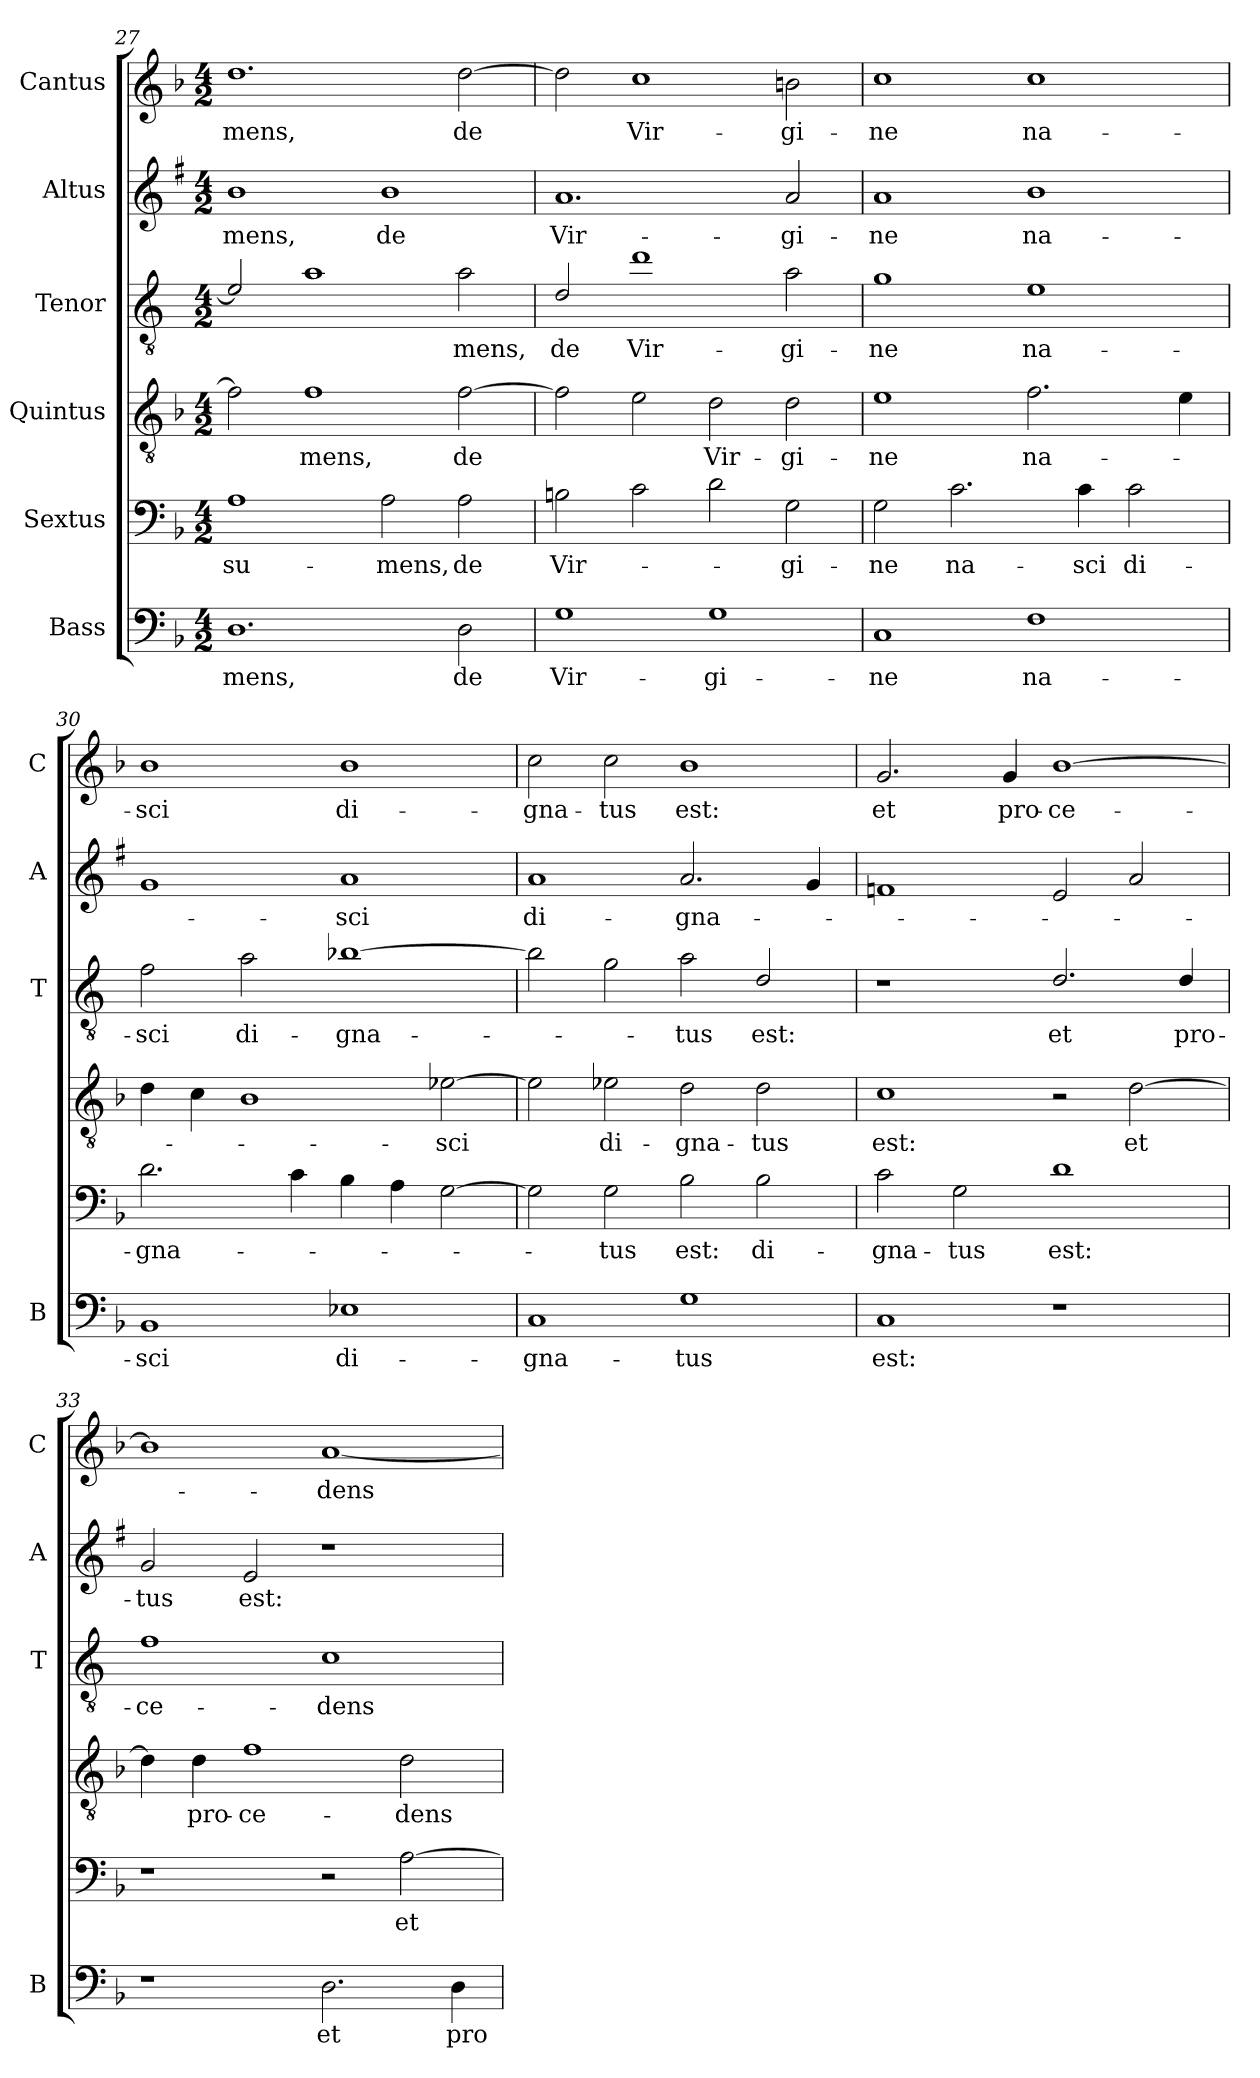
**kern	**text	**kern	**text	**kern	**text	**kern	**text	**kern	**text	**kern	**text
*part6	*part6	*part5	*part5	*part4	*part4	*part3	*part3	*part2	*part2	*part1	*part1
*staff6	*staff6	*staff5	*staff5	*staff4	*staff4	*staff3	*staff3	*staff2	*staff2	*staff1	*staff1
*I"Bass	*	*I"Sextus	*	*I"Quintus	*	*I"Tenor	*	*I"Altus	*	*I"Cantus	*
*I'B	*	*	*	*	*	*I'T	*	*I'A	*	*I'C	*
*clefF4	*	*clefF4	*	*clefGv2	*	*clefGv2	*	*clefG2	*	*clefG2	*
*	*	*	*	*	*	*ITrd4c7	*	*ITrd1c2	*	*	*
*k[b-]	*	*k[b-]	*	*k[b-]	*	*k[b-]	*	*k[b-]	*	*k[b-]	*
*F:	*	*F:	*	*F:	*	*F:	*	*F:	*	*F:	*
*M4/2	*	*M4/2	*	*M4/2	*	*M4/2	*	*M4/2	*	*M4/2	*
=27	=27	=27	=27	=27	=27	=27	=27	=27	=27	=27	=27
!	!LO:LY:b	!	!LO:LY:b	!	!	!	!	!	!LO:LY:b	!	!LO:LY:b
1.D	-mens,	1A	su-	2f\]	.	2A/]	.	1a	-mens,	1.dd	-mens,
!	!	!	!	!	!LO:LY:b	!	!	!	!	!	!
.	.	.	.	1f	-mens,	1d	.	.	.	.	.
!	!	!	!LO:LY:b	!	!	!	!	!	!LO:LY:b	!	!
.	.	2A\	-mens,	.	.	.	.	1a	de	.	.
!	!LO:LY:b	!	!LO:LY:b	!	!LO:LY:b	!	!LO:LY:b	!	!	!	!LO:LY:b
2D\	de	2A\	de	[2f\	de	2d\	-mens,	.	.	[2dd\	de
=28	=28	=28	=28	=28	=28	=28	=28	=28	=28	=28	=28
!	!LO:LY:b	!	!LO:LY:b	!	!	!	!LO:LY:b	!	!LO:LY:b	!	!
1G	Vir-	2Bn\	Vir-	2f\]	.	2G/	de	1.g	Vir-	2dd\]	.
!	!	!	!	!	!	!	!LO:LY:b	!	!	!	!LO:LY:b
.	.	2c\	.	2e\	.	1g	Vir-	.	.	1cc	Vir-
!	!LO:LY:b	!	!	!	!LO:LY:b	!	!	!	!	!	!
1G	-gi-	2d\	.	2d\	Vir-	.	.	.	.	.	.
!	!	!	!LO:LY:b	!	!LO:LY:b	!	!LO:LY:b	!	!LO:LY:b	!	!LO:LY:b
.	.	2G\	-gi-	2d\	-gi-	2d\	-gi-	2g/	-gi-	2bn\	-gi-
=29	=29	=29	=29	=29	=29	=29	=29	=29	=29	=29	=29
!	!LO:LY:b	!	!LO:LY:b	!	!LO:LY:b	!	!LO:LY:b	!	!LO:LY:b	!	!LO:LY:b
1C	-ne	2G\	-ne	1e	-ne	1c	-ne	1g	-ne	1cc	-ne
!	!	!	!LO:LY:b	!	!	!	!	!	!	!	!
.	.	2.c\	na-	.	.	.	.	.	.	.	.
!	!LO:LY:b	!	!	!	!LO:LY:b	!	!LO:LY:b	!	!LO:LY:b	!	!LO:LY:b
1F	na-	.	.	2.f\	na-	1A	na-	1a	na-	1cc	na-
!	!	!	!LO:LY:b	!	!	!	!	!	!	!	!
.	.	4c\	-sci	.	.	.	.	.	.	.	.
!	!	!	!LO:LY:b	!	!	!	!	!	!	!	!
.	.	2c\	di-	.	.	.	.	.	.	.	.
.	.	.	.	4e\	.	.	.	.	.	.	.
!!LO:LB:g=z
=30	=30	=30	=30	=30	=30	=30	=30	=30	=30	=30	=30
!	!LO:LY:b	!	!LO:LY:b	!	!	!	!LO:LY:b	!	!	!	!LO:LY:b
1BB-	-sci	2.d\	-gna-	4d\	.	2B-\	-sci	1f	.	1b-	-sci
.	.	.	.	4c\	.	.	.	.	.	.	.
!	!	!	!	!	!	!	!LO:LY:b	!	!	!	!
.	.	.	.	1B-	.	2d\	di-	.	.	.	.
.	.	4c\	.	.	.	.	.	.	.	.	.
!	!LO:LY:b	!	!	!	!	!	!LO:LY:b	!	!LO:LY:b	!	!LO:LY:b
1E-X	di-	4B-\	.	.	.	[1e-X	-gna-	1g	-sci	1b-	di-
.	.	4A\	.	.	.	.	.	.	.	.	.
!	!	!	!	!	!LO:LY:b	!	!	!	!	!	!
.	.	[2G\	.	[2e-X\	-sci	.	.	.	.	.	.
=31	=31	=31	=31	=31	=31	=31	=31	=31	=31	=31	=31
!	!LO:LY:b	!	!	!	!	!	!	!	!LO:LY:b	!	!LO:LY:b
1C	-gna-	2G\]	.	2e-\]	.	2e-\]	.	1g	di-	2cc\	-gna-
!	!	!	!LO:LY:b	!	!LO:LY:b	!	!	!	!	!	!LO:LY:b
.	.	2G\	-tus	2e-X\	di-	2c\	.	.	.	2cc\	-tus
!	!LO:LY:b	!	!LO:LY:b	!	!LO:LY:b	!	!LO:LY:b	!	!LO:LY:b	!	!LO:LY:b
1G	-tus	2B-\	est:	2d\	-gna-	2d\	-tus	2.g/	-gna-	1b-	est:
!	!	!	!LO:LY:b	!	!LO:LY:b	!	!LO:LY:b	!	!	!	!
.	.	2B-\	di-	2d\	-tus	2G/	est:	.	.	.	.
.	.	.	.	.	.	.	.	4f/	.	.	.
=32	=32	=32	=32	=32	=32	=32	=32	=32	=32	=32	=32
!	!LO:LY:b	!	!LO:LY:b	!	!LO:LY:b	!	!	!	!	!	!LO:LY:b
1C	est:	2c\	-gna-	1c	est:	1r	.	1e-X	.	2.g/	et
!	!	!	!LO:LY:b	!	!	!	!	!	!	!	!
.	.	2G\	-tus	.	.	.	.	.	.	.	.
!	!	!	!	!	!	!	!	!	!	!	!LO:LY:b
.	.	.	.	.	.	.	.	.	.	4g/	pro-
!	!	!	!LO:LY:b	!	!	!	!LO:LY:b	!	!	!	!LO:LY:b
1r	.	1d	est:	2r	.	2.G/	et	2d/	.	[1b-	-ce-
!	!	!	!	!	!LO:LY:b	!	!	!	!	!	!
.	.	.	.	[2d\	et	.	.	2g/	.	.	.
!	!	!	!	!	!	!	!LO:LY:b	!	!	!	!
.	.	.	.	.	.	4G/	pro-	.	.	.	.
=33	=33	=33	=33	=33	=33	=33	=33	=33	=33	=33	=33
!	!	!	!	!	!	!	!LO:LY:b	!	!LO:LY:b	!	!
1r	.	1r	.	4d\]	.	1B-	-ce-	2f/	-tus	1b-]	.
!	!	!	!	!	!LO:LY:b	!	!	!	!	!	!
.	.	.	.	4d\	pro-	.	.	.	.	.	.
!	!	!	!	!	!LO:LY:b	!	!	!	!LO:LY:b	!	!
.	.	.	.	1f	-ce-	.	.	2d/	est:	.	.
!	!LO:LY:b	!	!	!	!	!	!LO:LY:b	!	!	!	!LO:LY:b
2.D\	et	2r	.	.	.	1F	-dens	1r	.	[1a	-dens
!	!	!	!LO:LY:b	!	!LO:LY:b	!	!	!	!	!	!
.	.	[2A\	et	2d\	-dens	.	.	.	.	.	.
!	!LO:LY:b	!	!	!	!	!	!	!	!	!	!
4D\	pro-	.	.	.	.	.	.	.	.	.	.
=	=	=	=	=	=	=	=	=	=	=	=
*-	*-	*-	*-	*-	*-	*-	*-	*-	*-	*-	*-
